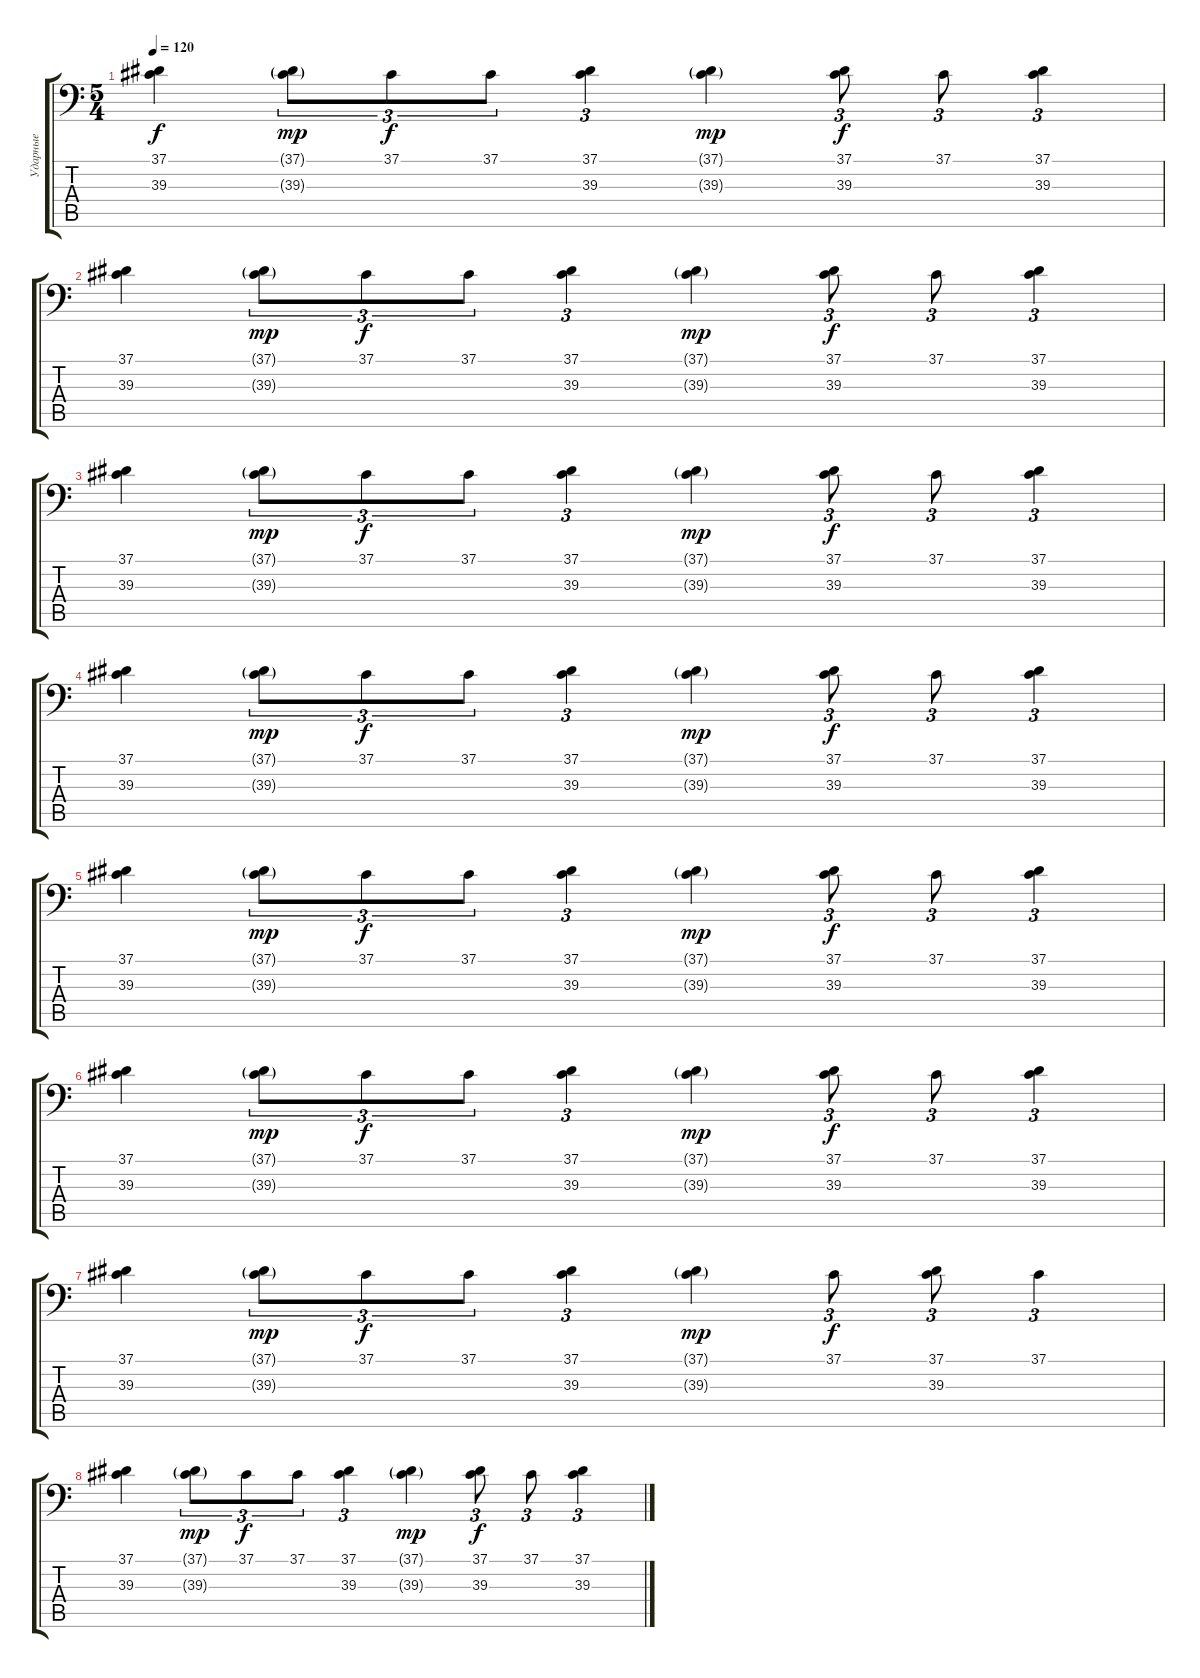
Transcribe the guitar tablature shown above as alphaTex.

\track ("Ударные" "Ударные") {instrument acousticgrandpiano}
\staff {score tabs}
\tuning (C-1 C-1 C-1 C-1 C-1 C-1) {hide}
\ts (5 4)
\tempo 120
\clef f4
\ks c
(37.1 39.3).4{dy f} (37.1{g} 39.3{g}).8{tu (3 2) dy mp} 37.1.8{tu (3 2) dy f} 37.1.8{tu (3 2)} (37.1 39.3).4{tu (3 2)} (37.1{g} 39.3{g}).4{dy mp} (37.1 39.3).8{tu (3 2) dy f} 37.1.8{tu (3 2)} (37.1 39.3).4{tu (3 2)} |
(37.1 39.3).4 (37.1{g} 39.3{g}).8{tu (3 2) dy mp} 37.1.8{tu (3 2) dy f} 37.1.8{tu (3 2)} (37.1 39.3).4{tu (3 2)} (37.1{g} 39.3{g}).4{dy mp} (37.1 39.3).8{tu (3 2) dy f} 37.1.8{tu (3 2)} (37.1 39.3).4{tu (3 2)} |
(37.1 39.3).4 (37.1{g} 39.3{g}).8{tu (3 2) dy mp} 37.1.8{tu (3 2) dy f} 37.1.8{tu (3 2)} (37.1 39.3).4{tu (3 2)} (37.1{g} 39.3{g}).4{dy mp} (37.1 39.3).8{tu (3 2) dy f} 37.1.8{tu (3 2)} (37.1 39.3).4{tu (3 2)} |
(37.1 39.3).4 (37.1{g} 39.3{g}).8{tu (3 2) dy mp} 37.1.8{tu (3 2) dy f} 37.1.8{tu (3 2)} (37.1 39.3).4{tu (3 2)} (37.1{g} 39.3{g}).4{dy mp} (37.1 39.3).8{tu (3 2) dy f} 37.1.8{tu (3 2)} (37.1 39.3).4{tu (3 2)} |
(37.1 39.3).4 (37.1{g} 39.3{g}).8{tu (3 2) dy mp} 37.1.8{tu (3 2) dy f} 37.1.8{tu (3 2)} (37.1 39.3).4{tu (3 2)} (37.1{g} 39.3{g}).4{dy mp} (37.1 39.3).8{tu (3 2) dy f} 37.1.8{tu (3 2)} (37.1 39.3).4{tu (3 2)} |
(37.1 39.3).4 (37.1{g} 39.3{g}).8{tu (3 2) dy mp} 37.1.8{tu (3 2) dy f} 37.1.8{tu (3 2)} (37.1 39.3).4{tu (3 2)} (37.1{g} 39.3{g}).4{dy mp} (37.1 39.3).8{tu (3 2) dy f} 37.1.8{tu (3 2)} (37.1 39.3).4{tu (3 2)} |
(37.1 39.3).4 (37.1{g} 39.3{g}).8{tu (3 2) dy mp} 37.1.8{tu (3 2) dy f} 37.1.8{tu (3 2)} (37.1 39.3).4{tu (3 2)} (37.1{g} 39.3{g}).4{dy mp} 37.1.8{tu (3 2) dy f} (37.1 39.3).8{tu (3 2)} 37.1.4{tu (3 2)} |
(37.1 39.3).4 (37.1{g} 39.3{g}).8{tu (3 2) dy mp} 37.1.8{tu (3 2) dy f} 37.1.8{tu (3 2)} (37.1 39.3).4{tu (3 2)} (37.1{g} 39.3{g}).4{dy mp} (37.1 39.3).8{tu (3 2) dy f} 37.1.8{tu (3 2)} (37.1 39.3).4{tu (3 2)}
